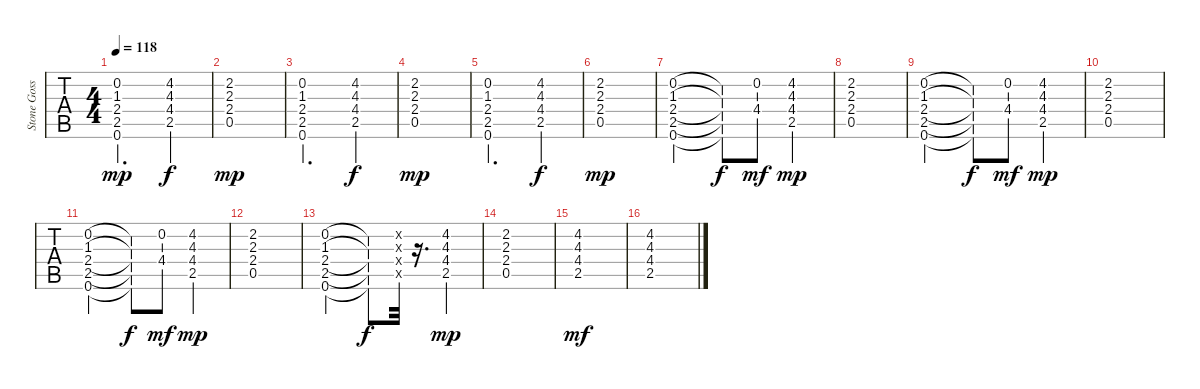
\track ("Stone Gossard" "Stone Goss") {instrument distortionguitar}
\staff {tabs}
\tuning (E4 B3 G3 D3 A2 E2) {hide}
\ts (4 4)
\tempo 118
\clef g2
\ks c
(0.2 1.3 2.4 2.5 0.6).2{d dy mp} (4.2 4.3 4.4 2.5).4{dy f} |
(2.2 2.3 2.4 0.5).1{dy mp} |
(0.2 1.3 2.4 2.5 0.6).2{d} (4.2 4.3 4.4 2.5).4{dy f} |
(2.2 2.3 2.4 0.5).1{dy mp} |
(0.2 1.3 2.4 2.5 0.6).2{d} (4.2 4.3 4.4 2.5).4{dy f} |
(2.2 2.3 2.4 0.5).1{dy mp} |
(0.2 1.3 2.4 2.5 0.6).2 (0.2{t} 1.3{t} 2.4{t} 2.5{t} 0.6{t}).8{dy f} (0.2 4.4).8{dy mf} (4.2 4.3 4.4 2.5).4{dy mp} |
(2.2 2.3 2.4 0.5).1 |
(0.2 1.3 2.4 2.5 0.6).2 (0.2{t} 1.3{t} 2.4{t} 2.5{t} 0.6{t}).8{dy f} (0.2 4.4).8{dy mf} (4.2 4.3 4.4 2.5).4{dy mp} |
(2.2 2.3 2.4 0.5).1 |
(0.2 1.3 2.4 2.5 0.6).2 (0.2{t} 1.3{t} 2.4{t} 2.5{t} 0.6{t}).8{dy f} (0.2 4.4).8{dy mf} (4.2 4.3 4.4 2.5).4{dy mp} |
(2.2 2.3 2.4 0.5).1 |
(0.2 1.3 2.4 2.5 0.6).2 (0.2{t} 1.3{t} 2.4{t} 2.5{t} 0.6{t}).8{dy f} (1.2{x} 0.3{x} 0.4{x} 0.5{x}).32 r.16{d} (4.2 4.3 4.4 2.5).4{dy mp} |
(2.2 2.3 2.4 0.5).1 |
(4.2 4.3 4.4 2.5).1{dy mf} |
(4.2 4.3 4.4 2.5).1
